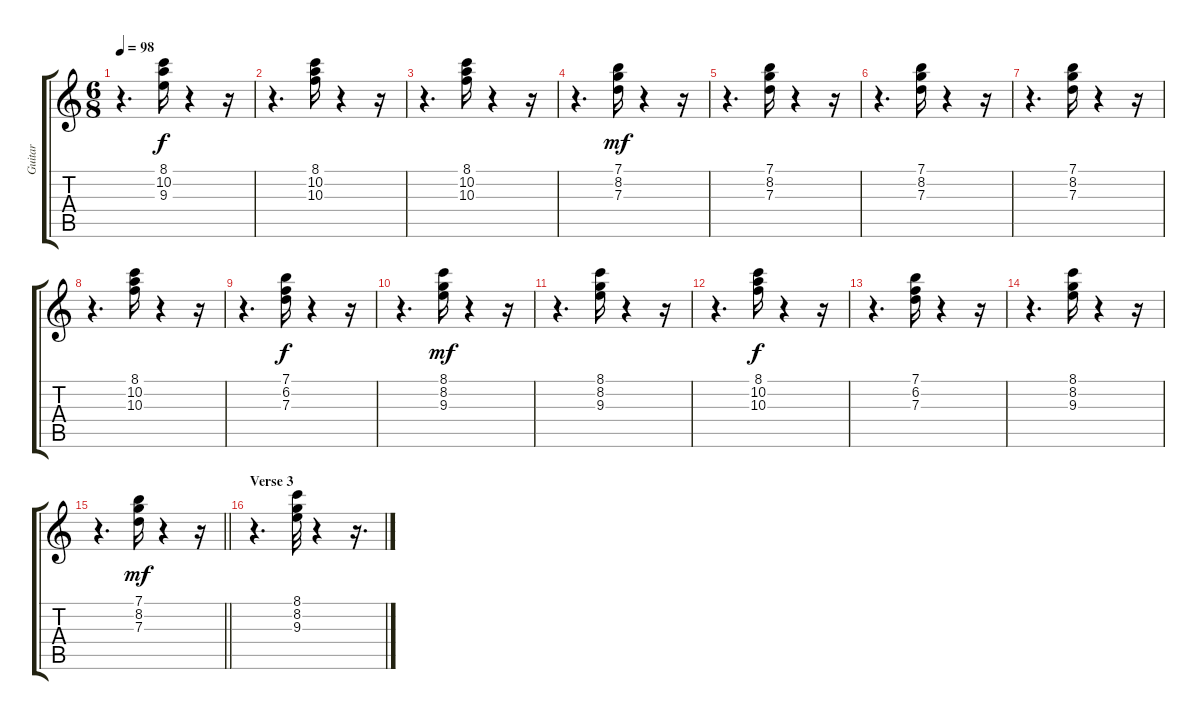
\track ("Guitar" "Guitar") {instrument electricguitarclean}
\staff {score tabs}
\tuning (E4 B3 G3 D3 A2 E2) {hide}
\ts (6 8)
\tempo 98
\clef g2
\ks c
r.4{d dy f} (8.1 10.2 9.3).16 r.4 r.16 |
r.4{d} (8.1 10.2 10.3).16 r.4 r.16 |
r.4{d} (8.1 10.2 10.3).16 r.4 r.16 |
r.4{d} (7.1 8.2 7.3).16{dy mf} r.4 r.16 |
r.4{d} (7.1 8.2 7.3).16 r.4 r.16 |
r.4{d} (7.1 8.2 7.3).16 r.4 r.16 |
r.4{d} (7.1 8.2 7.3).16 r.4 r.16 |
r.4{d} (8.1 10.2 10.3).16 r.4 r.16 |
r.4{d} (7.1 6.2 7.3).16{dy f} r.4 r.16 |
r.4{d} (8.1 8.2 9.3).16{dy mf} r.4 r.16 |
r.4{d} (8.1 8.2 9.3).16 r.4 r.16 |
r.4{d} (8.1 10.2 10.3).16{dy f} r.4 r.16 |
r.4{d} (7.1 6.2 7.3).16 r.4 r.16 |
r.4{d} (8.1 8.2 9.3).16 r.4 r.16 |
\barLineRight lightlight
r.4{d} (7.1 8.2 7.3).16{dy mf} r.4 r.16 |
\section ("" "Verse 3")
r.4{d} (8.1 8.2 9.3).32 r.4 r.16{d}
